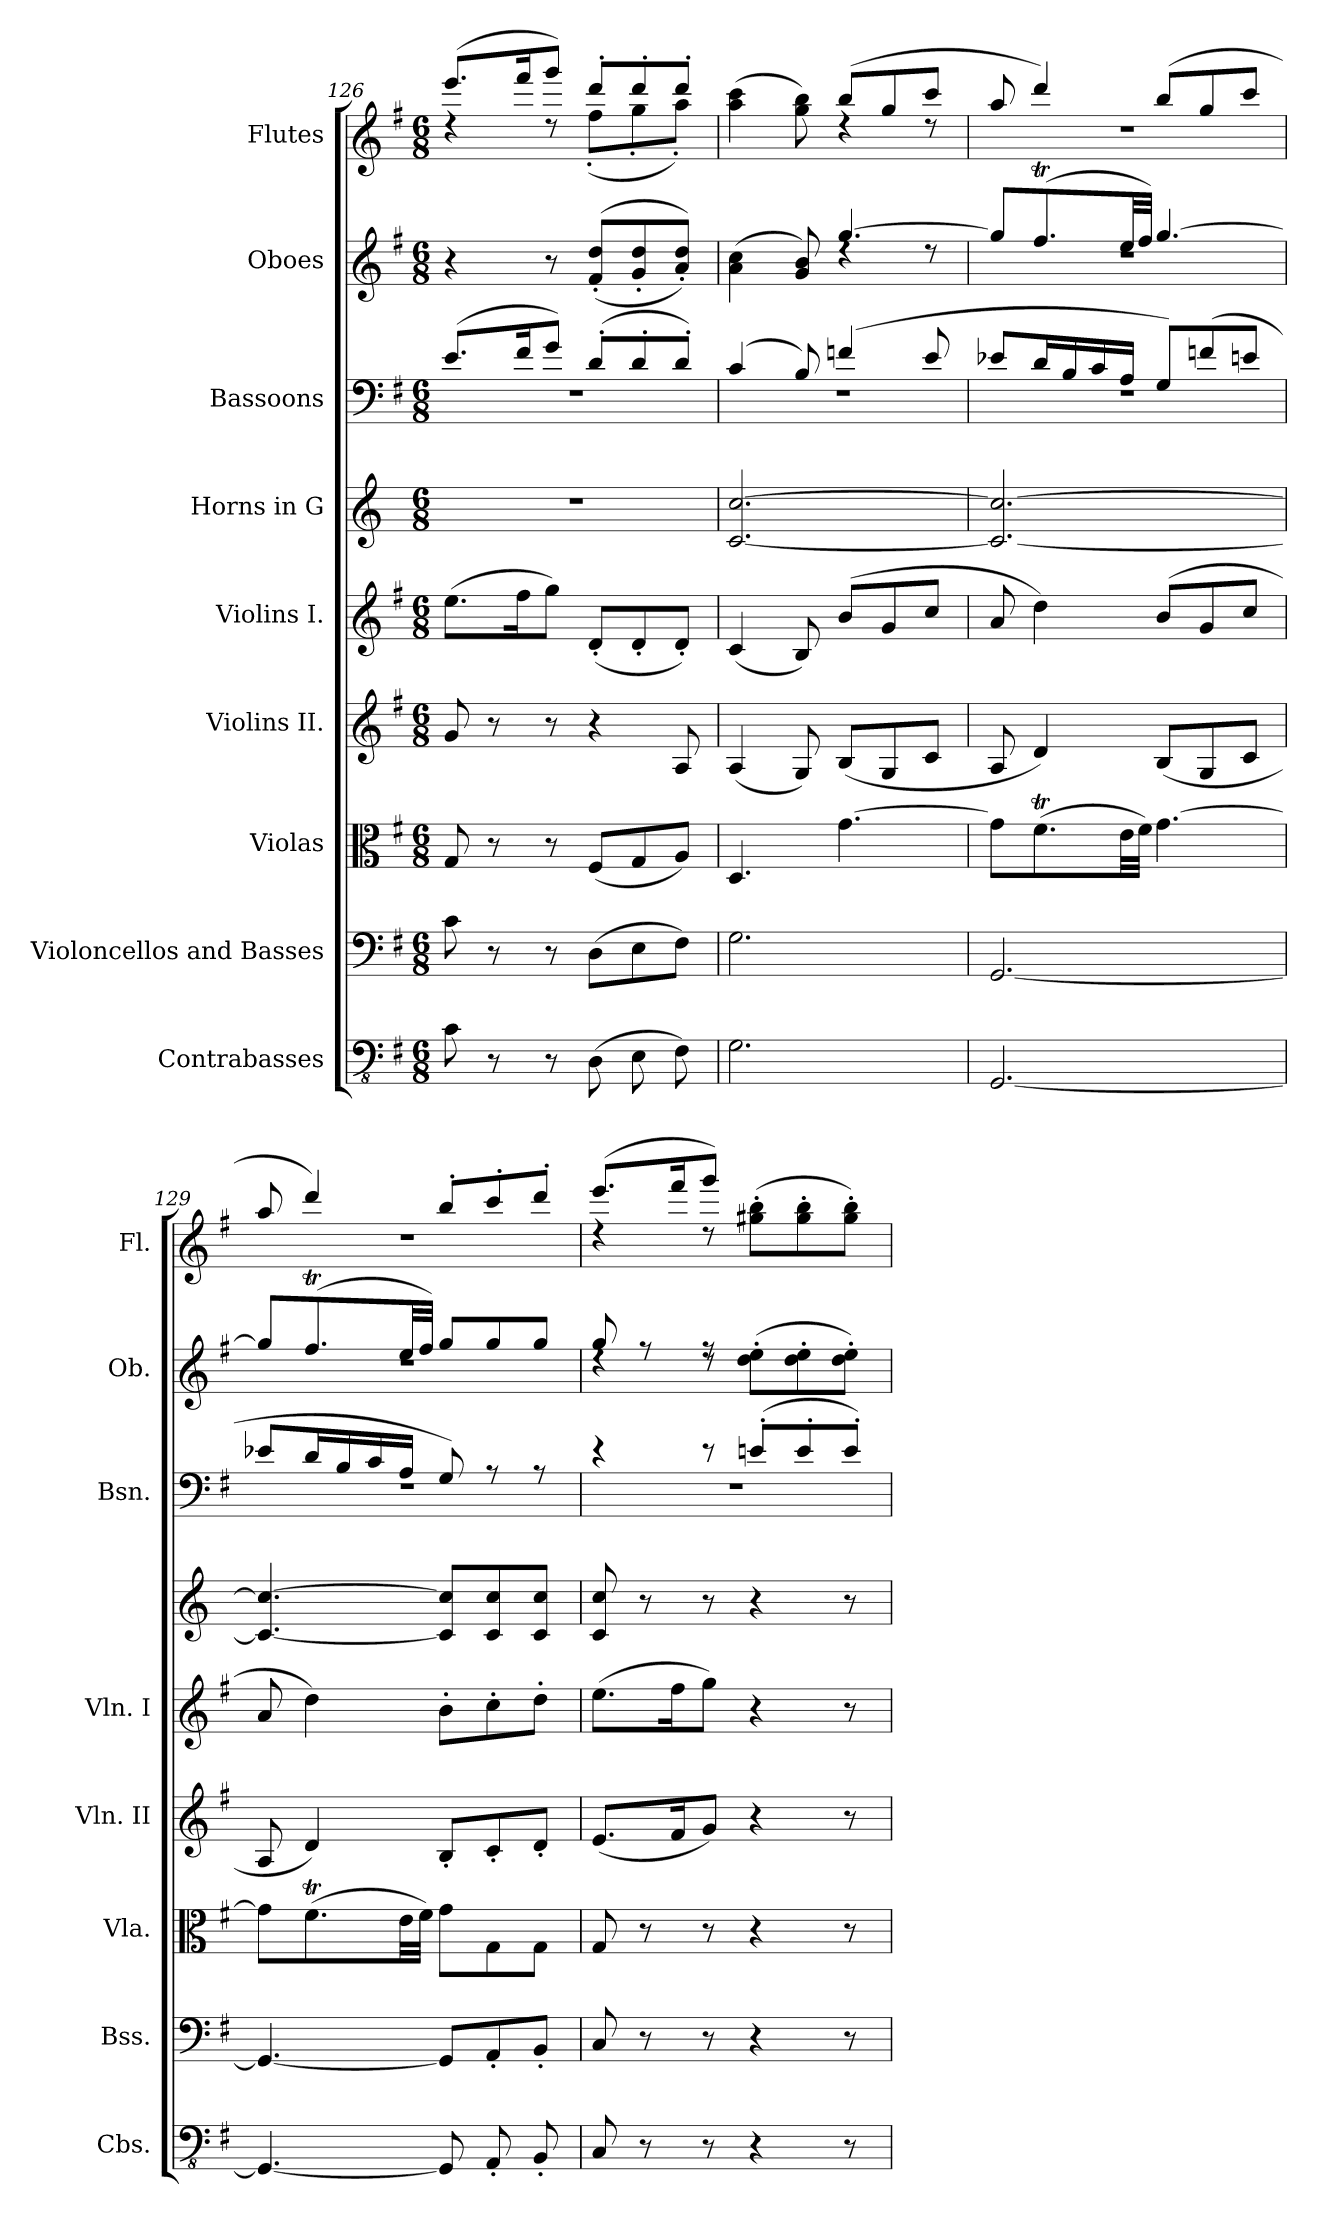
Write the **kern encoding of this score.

**kern	**kern	**kern	**kern	**kern	**kern	**kern	**kern	**kern
*part9	*part8	*part7	*part6	*part5	*part4	*part3	*part2	*part1
*staff9	*staff8	*staff7	*staff6	*staff5	*staff4	*staff3	*staff2	*staff1
*I"Contrabasses	*I"Violoncellos and Basses	*I"Violas	*I"Violins II.	*I"Violins I.	*I"Horns in G	*I"Bassoons	*I"Oboes	*I"Flutes
*I'Cbs.	*I'Bss.	*I'Vla.	*I'Vln. II	*I'Vln. I	*	*I'Bsn.	*I'Ob.	*I'Fl.
!!LO:PB:g=z
*clefFv4	*clefF4	*clefC3	*clefG2	*clefG2	*clefG2	*clefF4	*clefG2	*clefG2
*	*	*	*	*	*ITrd3c5	*	*	*
*k[f#]	*k[f#]	*k[f#]	*k[f#]	*k[f#]	*k[f#]	*k[f#]	*k[f#]	*k[f#]
*M6/8	*M6/8	*M6/8	*M6/8	*M6/8	*M6/8	*M6/8	*M6/8	*M6/8
=126	=126	=126	=126	=126	=126	=126	=126	=126
*	*	*	*	*	*	*^	*	*^
8C\	8c\	8G/	8g/	(>8.ee\L	2.r	(>8.e/L	2.rF	4r	(>8.eee/L	4rdd
8r	8r	8r	8r	.	.	.	.	.	.	.
.	.	.	.	16ff#\K	.	16f#/K	.	.	16fff#/K	.
8r	8r	8r	8r	8gg\J)	.	8g/J)	.	8r	8ggg/J)	8rdd
(>8DD\	(>8D\L	(<8F#/L	4r	(<8d'/L	.	(<8d'/L	.	(<(>8f#/' 8dd/'L	8ddd'/L	(<8ff#'\L
8EE\	8E\	8G/	.	8d'/	.	8d'/	.	8g/' 8dd/'	8ddd'/	8gg'\
8FF#\)	8F#\J)	8A/J)	8A/	8d'/J)	.	8d'/J)	.	8a/' 8dd/'J))	8ddd'/J	8aa'\J)
=127	=127	=127	=127	=127	=127	=127	=127	=127	=127	=127
*	*	*	*	*	*	*	*	*^	*	*
2.GG\	2.G\	4.D/	(<4A/	(<4c/	[2.G/ [2.g/	(>4c/	2.rF	(<4a\ 4cc\	4.ryy	(>4aa\ 4ccc\	4.ryy
.	.	.	8G/)	8B/)	.	8B/)	.	8g/ 8b/)	.	8gg\ 8bb\)	.
.	.	[4.g\	(<8B/L	(>8b/L	.	(<4fn/	.	[4.gg/	4rdd	(>8bb/L	4rdd
.	.	.	8G/	8g/	.	.	.	.	.	8gg/	.
.	.	.	8c/J	8cc/J	.	8e/	.	.	8rdd	8ccc/J	8rdd
=128	=128	=128	=128	=128	=128	=128	=128	=128	=128	=128	=128
[2.GGG/	[2.GG/	8g\L]	8A/	8a/	2.G/_ 2.g/_	8e-X/L	2.rF	8gg/L]	2.rdd	8aa/	2.rdd
.	.	(>8.f#t\	4d/)	4dd\)	.	16d/L	.	(<8.ff#t/	.	4ddd/)	.
.	.	.	.	.	.	16B/	.	.	.	.	.
.	.	.	.	.	.	16c/	.	.	.	.	.
.	.	32e\LL	.	.	.	16A/JJ	.	32ee/LL	.	.	.
.	.	32f#\JJJ)	.	.	.	.	.	32ff#/JJJ)	.	.	.
.	.	[4.g\	(<8B/L	(>8b/L	.	8G/L)	.	[4.gg/	.	(>8bb/L	.
.	.	.	8G/	8g/	.	(<8fn/	.	.	.	8gg/	.
.	.	.	8c/J	8cc/J	.	8en/J	.	.	.	8ccc/J	.
=129	=129	=129	=129	=129	=129	=129	=129	=129	=129	=129	=129
4.GGG/_	4.GG/_	8g\L]	8A/	8a/	4.G/_ 4.g/_	8e-X/L	2.rF	8gg/L]	2.rdd	8aa/	2.rdd
.	.	(>8.f#t\	4d/)	4dd\)	.	16d/L	.	(<8.ff#t/	.	4ddd/)	.
.	.	.	.	.	.	16B/	.	.	.	.	.
.	.	.	.	.	.	16c/	.	.	.	.	.
.	.	32e\LL	.	.	.	16A/JJ	.	32ee/LL	.	.	.
.	.	32f#\JJJ)	.	.	.	.	.	32ff#/JJJ)	.	.	.
8GGG/]	8GG/L]	8g\L	8B'/L	8b'\L	8G/] 8g/]L	8G/)	.	8gg/L	.	8bb'/L	.
8AAA'/	8AA'/	8G\	8c'/	8cc'\	8G/ 8g/	8r	.	8gg/	.	8ccc'/	.
8BBB'/	8BB'/J	8G\J	8d'/J	8dd'\J	8G/ 8g/J	8r	.	8gg/J	.	8ddd'/J	.
=130	=130	=130	=130	=130	=130	=130	=130	=130	=130	=130	=130
8CC/	8C/	8G/	(<8.e/L	(>8.ee\L	8G/ 8g/	4r	2.rF	8gg/	4rdd	(>8.eee/L	4rdd
8r	8r	8r	.	.	8r	.	.	8r	.	.	.
.	.	.	16f#/K	16ff#\K	.	.	.	.	.	16fff#/K	.
8r	8r	8r	8g/J)	8gg\J)	8r	8r	.	8r	8rdd	8ggg/J)	8rdd
4r	4r	4r	4r	4r	4r	(>8en'/L	.	(>8dd\' 8ee\'L	4.ryy	(>8gg#X\' 8bb\'L	4.ryy
.	.	.	.	.	.	8e'/	.	8dd\' 8ee\'	.	8gg#\' 8bb\'	.
8r	8r	8r	8r	8r	8r	8e'/J)	.	8dd\' 8ee\'J)	.	8gg#\' 8bb\'J)	.
*	*	*	*	*	*	*v	*v	*	*	*v	*v
*	*	*	*	*	*	*	*v	*v	*
=	=	=	=	=	=	=	=	=
*-	*-	*-	*-	*-	*-	*-	*-	*-
